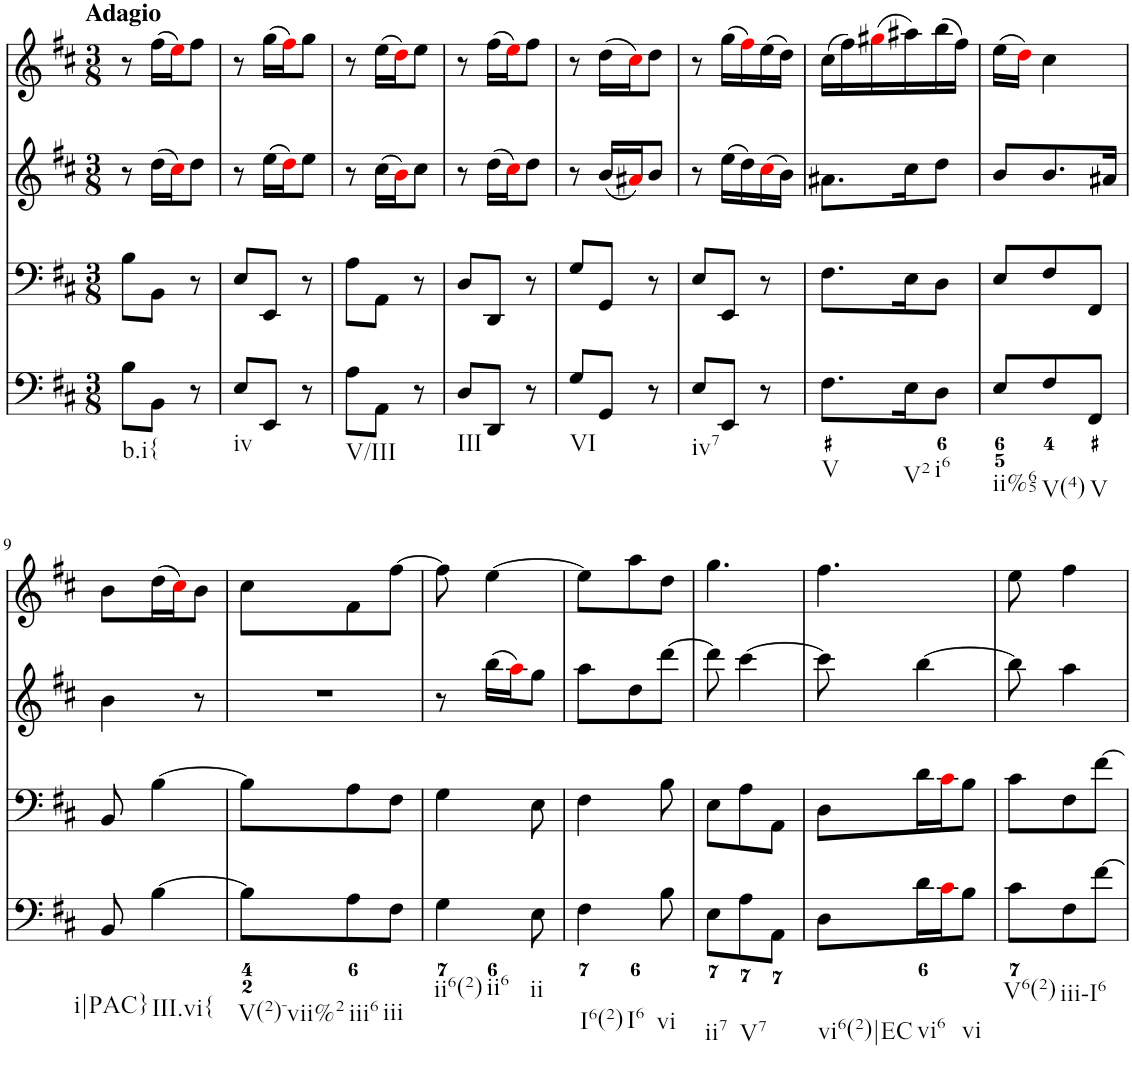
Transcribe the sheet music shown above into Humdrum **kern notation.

**kern	**kern	**kern	**kern
*part4	*part3	*part2	*part1
*staff4	*staff3	*staff2	*staff1
*I"Piano	*I"Piano	*I"Piano	*I"Piano
*I'Pno	*I'Pno	*I'Pno	*I'Pno
*clefF4	*clefF4	*clefG2	*clefG2
*k[f#c#]	*k[f#c#]	*k[f#c#]	*k[f#c#]
*b:	*b:	*b:	*b:
*M3/8	*M3/8	*M3/8	*M3/8
=1	=1	=1	=1
!	!	!	!LO:TX:a:B:t=Adagio
!LO:TX:b:t=b.i{	!	!	!
8B\L	8B\L	8r	8r
8BB\J	8BB\J	(16dd\LL	(16ff#\LL
.	.	16cc#i\J)	16eei\J)
8r	8r	8dd\J	8ff#\J
=2	=2	=2	=2
!LO:TX:b:t=iv	!	!	!
8E/L	8E/L	8r	8r
8EE/J	8EE/J	(16ee\LL	(16gg\LL
.	.	16ddi\J)	16ff#i\J)
8r	8r	8ee\J	8gg\J
=3	=3	=3	=3
!LO:TX:b:t=V/III	!	!	!
8A\L	8A\L	8r	8r
8AA\J	8AA\J	(16cc#\LL	(16ee\LL
.	.	16bi\J)	16ddi\J)
8r	8r	8cc#\J	8ee\J
=4	=4	=4	=4
!LO:TX:b:t=III	!	!	!
8D/L	8D/L	8r	8r
8DD/J	8DD/J	(16dd\LL	(16ff#\LL
.	.	16cc#i\J)	16eei\J)
8r	8r	8dd\J	8ff#\J
=5	=5	=5	=5
!LO:TX:b:t=VI	!	!	!
8G/L	8G/L	8r	8r
8GG/J	8GG/J	(16b/LL	(16dd\LL
.	.	16a#Xi/J)	16cc#i\J)
8r	8r	8b/J	8dd\J
=6	=6	=6	=6
!LO:TX:b:t=iv7	!	!	!
8E/L	8E/L	8r	8r
8EE/J	8EE/J	(16ee\LL	(16gg\LL
.	.	16dd\)	16ff#i\)
8r	8r	(16cc#i\	(16ee\
.	.	16b\JJ)	16dd\JJ)
=7	=7	=7	=7
!LO:TX:b:t=V	!	!	!
8.F#\L	8.F#\L	8.a#X\L	(16cc#\LL
.	.	.	16ff#\)
.	.	.	(16gg#Xi\
!LO:TX:b:t=V2	!	!	!
16E\K	16E\K	16cc#\K	16aa#X\)
!LO:TX:b:t=i6	!	!	!
8D\J	8D\J	8dd\J	(16bb\
.	.	.	16ff#\JJ)
=8	=8	=8	=8
!LO:TX:b:t=ii%65	!	!	!
8E/L	8E/L	8b/L	(16ee\LL
.	.	.	16ddi\JJ)
!LO:TX:b:t=V(4)	!	!	!
8F#/	8F#/	8.b/	4cc#\
!LO:TX:b:t=V	!	!	!
8FF#/J	8FF#/J	.	.
.	.	16a#X/Jk	.
!!LO:LB:g=z
=9	=9	=9	=9
!LO:TX:b:t=i|PAC}	!	!	!
8BB/	8BB/	4b\	8b\L
!LO:TX:b:t=III.vi{	!	!	!
[4B\	[4B\	.	(16dd\L
.	.	.	16cc#i\J)
.	.	8r	8b\J
=10	=10	=10	=10
!LO:TX:b:t=V(2)-vii%2	!	!	!
8B\L]	8B\L]	4.r	8cc#\L
!LO:TX:b:t=iii6	!	!	!
8A\	8A\	.	8f#\
!LO:TX:b:t=iii	!	!	!
8F#\J	8F#\J	.	[8ff#\J
=11	=11	=11	=11
!LO:TX:b:t=ii6(2)	!	!	!
!LO:TX:b:t=ii6	!	!	!
4G\	4G\	8r	8ff#\]
.	.	(16bb\LL	[4ee\
.	.	16aai\J)	.
!LO:TX:b:t=ii	!	!	!
8E\	8E\	8gg\J	.
=12	=12	=12	=12
!LO:TX:b:t=I6(2)	!	!	!
!LO:TX:b:t=I6	!	!	!
4F#\	4F#\	8aa\L	8ee\L]
.	.	8dd\	8aa\
!LO:TX:b:t=vi	!	!	!
8B\	8B\	[8ddd\J	8dd\J
=13	=13	=13	=13
!LO:TX:b:t=ii7	!	!	!
8E\L	8E\L	8ddd\]	4.gg\
!LO:TX:b:t=V7	!	!	!
8A\	8A\	[4ccc#\	.
8AA\J	8AA\J	.	.
=14	=14	=14	=14
!LO:TX:b:t=vi6(2)|EC	!	!	!
8D\L	8D\L	8ccc#\]	4.ff#\
!LO:TX:b:t=vi6	!	!	!
16d\L	16d\L	[4bb\	.
16c#i\J	16c#i\J	.	.
!LO:TX:b:t=vi	!	!	!
8B\J	8B\J	.	.
=15	=15	=15	=15
!LO:TX:b:t=V6(2)	!	!	!
8c#\L	8c#\L	8bb\]	8ee\
!LO:TX:b:t=iii-I6	!	!	!
8F#\	8F#\	4aa\	4ff#\
[8f#\J	[8f#\J	.	.
=	=	=	=
*-	*-	*-	*-
